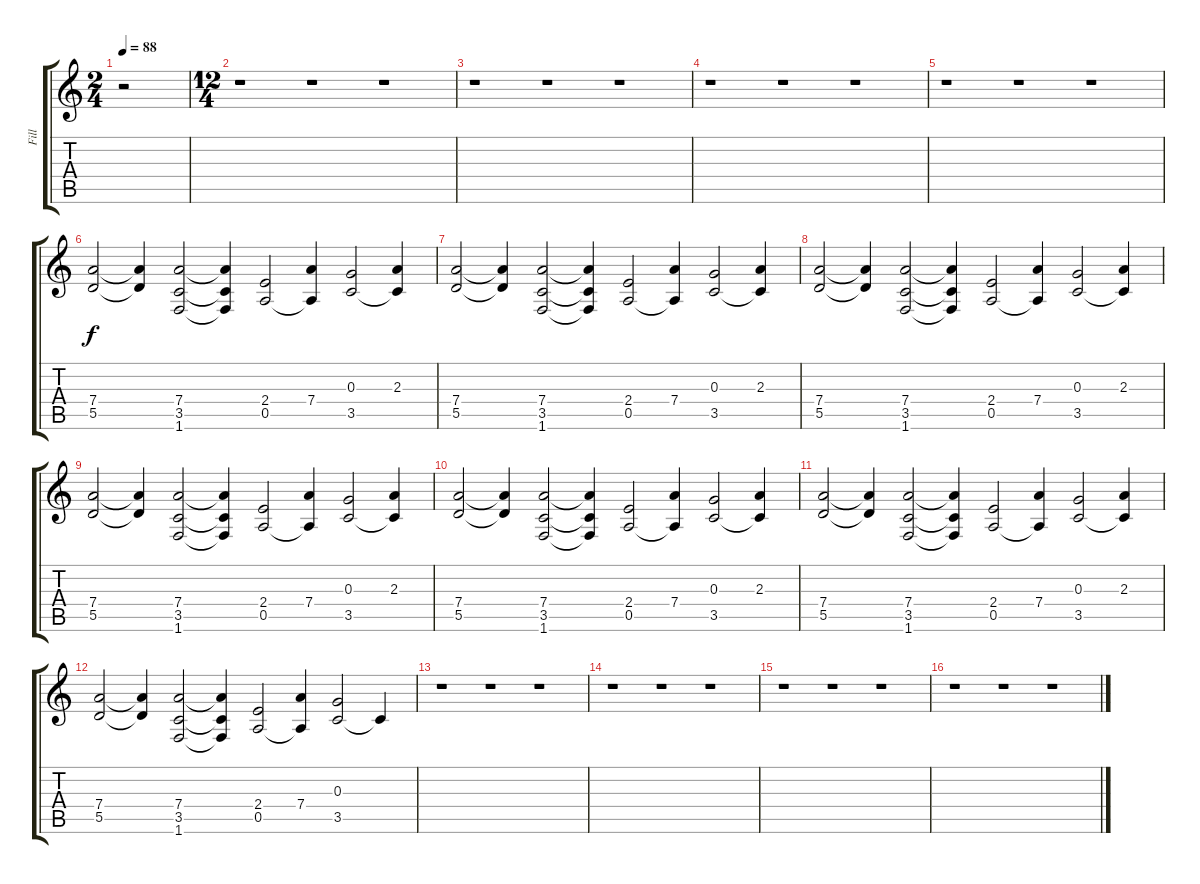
\track ("Fill" "Fill") {instrument guitarharmonics}
\staff {score tabs}
\tuning (E4 B3 G3 D3 A2 E2) {hide}
\ts (2 4)
\tempo 88
\clef g2
\ks c
r.2{dy f instrument guitarharmonics} |
\ts (12 4)
r.1 r.1 r.1 |
r.1 r.1 r.1 |
r.1 r.1 r.1 |
r.1 r.1 r.1 |
(7.4 5.5).2 (7.4{t} 5.5{t}).4 (7.4 3.5 1.6).2 (7.4{t} 3.5{t} 1.6{t}).4 (2.4 0.5).2 (7.4 0.5{t}).4 (0.3 3.5).2 (2.3 3.5{t}).4 |
(7.4 5.5).2 (7.4{t} 5.5{t}).4 (7.4 3.5 1.6).2 (7.4{t} 3.5{t} 1.6{t}).4 (2.4 0.5).2 (7.4 0.5{t}).4 (0.3 3.5).2 (2.3 3.5{t}).4 |
(7.4 5.5).2 (7.4{t} 5.5{t}).4 (7.4 3.5 1.6).2 (7.4{t} 3.5{t} 1.6{t}).4 (2.4 0.5).2 (7.4 0.5{t}).4 (0.3 3.5).2 (2.3 3.5{t}).4 |
(7.4 5.5).2 (7.4{t} 5.5{t}).4 (7.4 3.5 1.6).2 (7.4{t} 3.5{t} 1.6{t}).4 (2.4 0.5).2 (7.4 0.5{t}).4 (0.3 3.5).2 (2.3 3.5{t}).4 |
(7.4 5.5).2 (7.4{t} 5.5{t}).4 (7.4 3.5 1.6).2 (7.4{t} 3.5{t} 1.6{t}).4 (2.4 0.5).2 (7.4 0.5{t}).4 (0.3 3.5).2 (2.3 3.5{t}).4 |
(7.4 5.5).2 (7.4{t} 5.5{t}).4 (7.4 3.5 1.6).2 (7.4{t} 3.5{t} 1.6{t}).4 (2.4 0.5).2 (7.4 0.5{t}).4 (0.3 3.5).2 (2.3 3.5{t}).4 |
(7.4 5.5).2 (7.4{t} 5.5{t}).4 (7.4 3.5 1.6).2 (7.4{t} 3.5{t} 1.6{t}).4 (2.4 0.5).2{volume 5} (7.4 0.5{t}).4{volume 3} (0.3 3.5).2{volume 1} 3.5{t}.4 |
r.1 r.1 r.1 |
r.1 r.1 r.1 |
r.1 r.1 r.1 |
r.1 r.1 r.1
